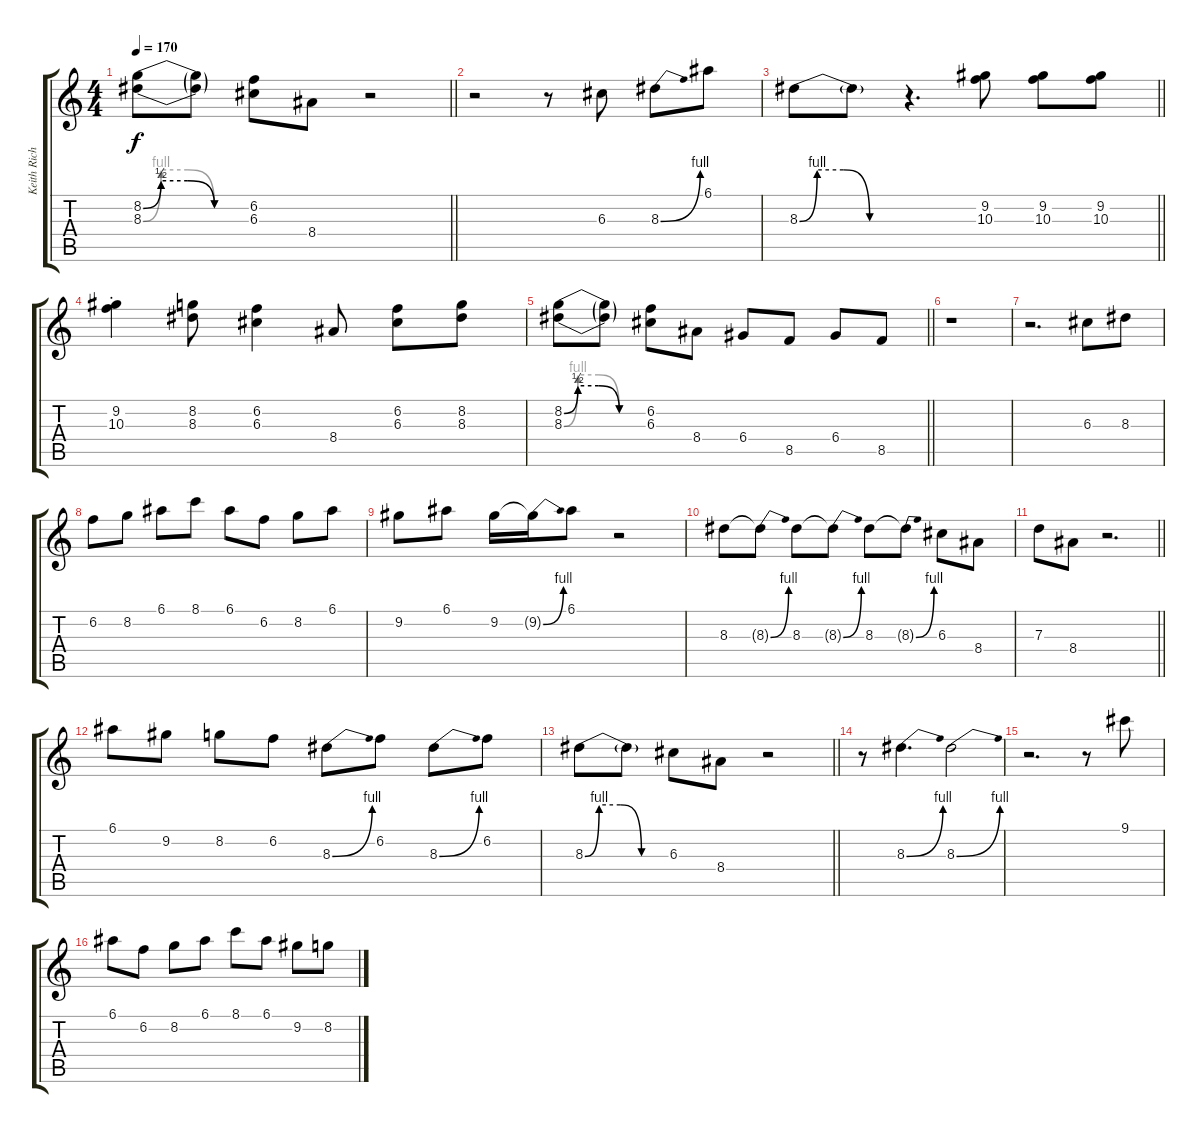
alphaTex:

\track ("Keith Richards" "Keith Rich") {instrument overdrivenguitar}
\staff {score tabs}
\tuning (E4 B3 G3 D3 A2 E2) {hide}
\ts (4 4)
\tempo 170
\clef g2
\barLineRight lightlight
\ks c
(8.2{be (custom 0 0 10 2 25 2 40 0 60 0)} 8.3{be (custom 0 0 10 4 25 4 40 0 60 0)}).8{dy f} (8.2{t} 8.3{t}).8 (6.2 6.3).8 8.4.8 r.2 |
r.2 r.8 6.3.8 8.3{be (bend 0 0 60 4)}.8 6.1.8 |
\barLineRight lightlight
8.3{be (custom 0 0 10 4 25 4 40 0 60 0)}.8 8.3{t}.8 r.4{d} (9.2 10.3).8 (9.2 10.3).8 (9.2 10.3).8 |
(9.2{st} 10.3{st}).4 (8.2 8.3).8 (6.2 6.3).4 8.4.8 (6.2 6.3).8 (8.2 8.3).8 |
\barLineRight lightlight
(8.2{be (custom 0 0 10 2 25 2 40 0 60 0)} 8.3{be (custom 0 0 10 4 25 4 40 0 60 0)}).8 (8.2{t} 8.3{t}).8 (6.2 6.3).8 8.4.8 6.4.8 8.5.8 6.4.8 8.5.8 |
r.1 |
r.2{d} 6.3.8 8.3.8 |
6.2.8 8.2.8 6.1.8 8.1.8 6.1.8 6.2.8 8.2.8 6.1.8 |
9.2.8 6.1.8 9.2.16 9.2{be (bend 0 0 60 4) t}.16 6.1.8 r.2 |
8.3.8 8.3{be (bend 0 0 60 4) t}.8 8.3.8 8.3{be (bend 0 0 60 4) t}.8 8.3.8 8.3{be (bend 0 0 60 4) t}.8 6.3.8 8.4.8 |
\barLineRight lightlight
7.3.8 8.4.8 r.2{d} |
6.1.8 9.2.8 8.2.8 6.2.8 8.3{be (bend 0 0 60 4)}.8 6.2.8 8.3{be (bend 0 0 60 4)}.8 6.2.8 |
\barLineRight lightlight
8.3{be (custom 0 0 10 4 25 4 40 0 60 0)}.8 8.3{t}.8 6.3.8 8.4.8 r.2 |
r.8 8.3{be (bend 0 0 60 4)}.4{d} 8.3{be (bend 0 0 60 4)}.2 |
r.2{d} r.8 9.1.8 |
6.1.8 6.2.8 8.2.8 6.1.8 8.1.8 6.1.8 9.2.8 8.2.8
